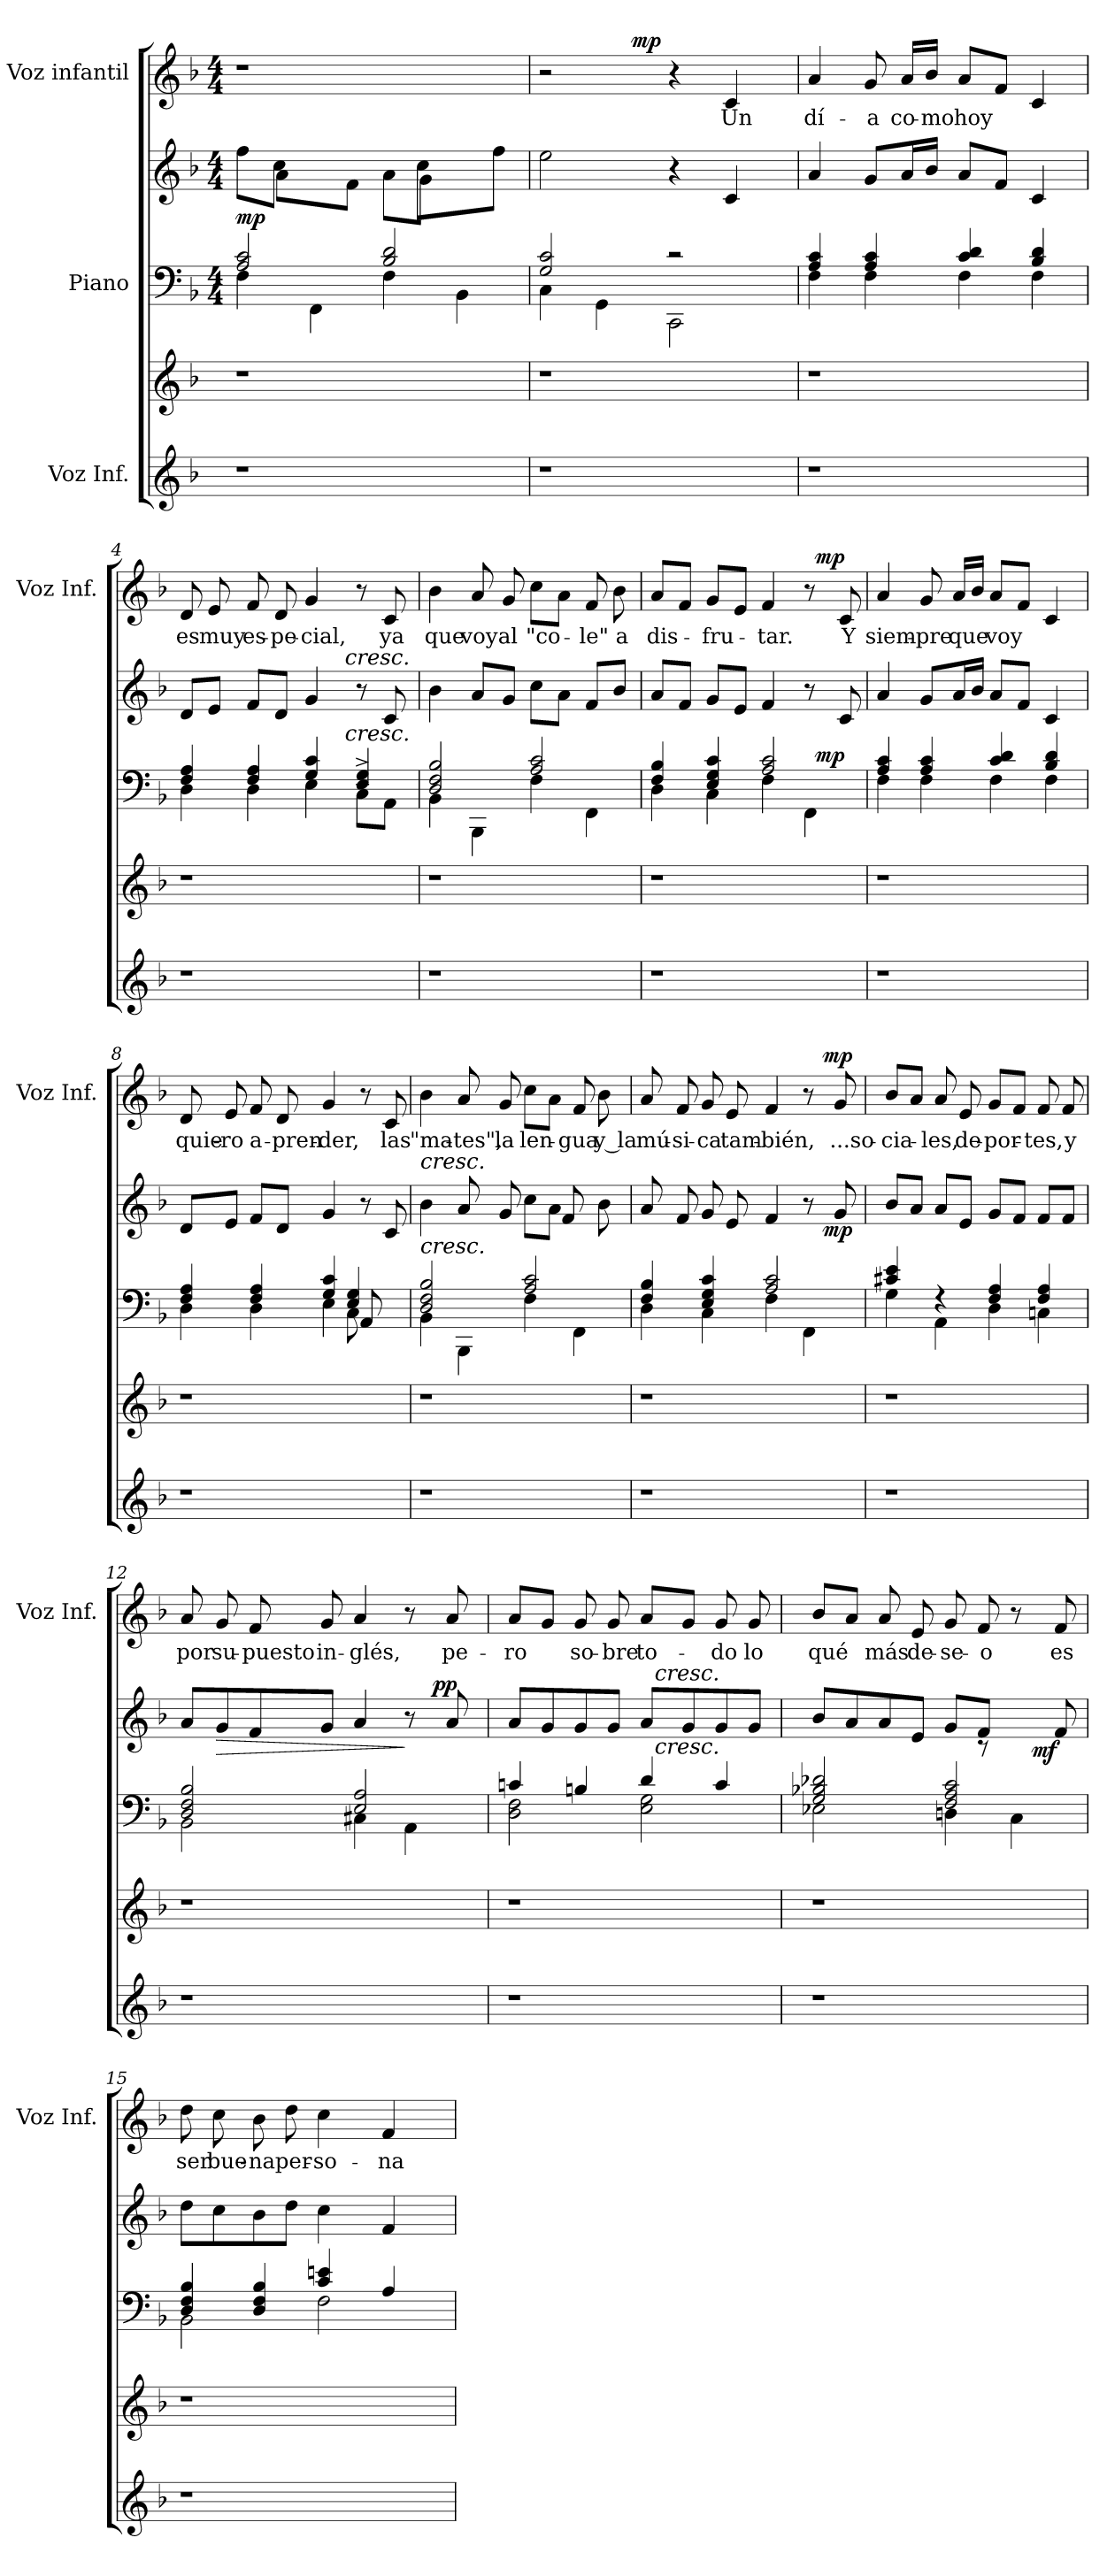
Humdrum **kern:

**kern	**kern	**kern	**kern	**dynam	**kern	**text	**dynam
*part3	*part3	*part2	*part2	*part2	*part1	*part1	*part1
*staff5	*staff4	*staff3	*staff2	*staff2/3	*staff1	*staff1	*staff1
*I"Voz Inf.	*	*I"Piano	*	*	*I"Voz infantil	*	*
*	*	*	*	*	*I'Voz Inf.	*	*
*clefG2	*clefG2	*clefF4	*clefG2	*	*clefG2	*	*
*k[b-]	*k[b-]	*k[b-]	*k[b-]	*	*k[b-]	*	*
*F:	*F:	*F:	*F:	*	*F:	*	*
*	*	*M4/4	*M4/4	*	*M4/4	*	*
=1	=1	=1	=1	=1	=1	=1	=1
*	*	*^	*^	*	*	*	*
*	*	*	*	*	*^	*	*	*	*
!	!	!	!	!	!	!	!LO:DY:a=2	!	!	!
1r	1r	2A/ 2c/	4F\	8ff\L	8ryy	2ryy	mp	1r	.	.
.	.	.	.	8cc\J	8a\L	.	.	.	.	.
.	.	.	4FF\	2.ryy	8ryy	.	.	.	.	.
.	.	.	.	.	8f\J	.	.	.	.	.
.	.	4F\	2B-/ 2d/	.	8a\L	8ryy	.	.	.	.
.	.	.	.	.	8g\J	8cc\L	.	.	.	.
.	.	4BB-\	.	.	4ryy	8ryy	.	.	.	.
.	.	.	.	.	.	8ff\J	.	.	.	.
*	*	*	*	*v	*v	*v	*	*	*	*
=2	=2	=2	=2	=2	=2	=2	=2	=2
*	*	*	*	*	*	*^	*	*
1r	1r	2G/ 2c/	4C\	2ee\	.	2r	4.ryy	.	.
.	.	.	4GG\	.	.	.	.	.	.
!	!	!	!	!	!	!	!	!	!LO:DY:b
.	.	.	.	.	.	.	2ryy	.	mp
.	.	2rc	2CC\	4r	.	4r	.	.	.
!	!	!	!	!	!	!	!	!LO:LY:b	!
.	.	.	.	4c/	.	4c/	.	Un	.
.	.	.	.	.	.	.	8ryy	.	.
=3	=3	=3	=3	=3	=3	=3	=3	=3	=3
!	!	!	!	!	!	!	!	!LO:LY:b	!
*	*	*	*	*	*	*v	*v	*	*
1r	1r	4A/ 4c/	4F\	4a/	.	4a/	dí-	.
!	!	!	!	!	!	!	!LO:LY:b	!
.	.	4A/ 4c/	4F\	8g/L	.	8g/	-a	.
!	!	!	!	!	!	!	!LO:LY:b	!
.	.	.	.	16a/L	.	16a/LL	co-	.
!	!	!	!	!	!	!	!LO:LY:b:rj	!
.	.	.	.	16b-/JJ	.	16b-/JJ	-mo	.
!	!	!	!	!	!	!	!LO:LY:b	!
.	.	4c/ 4d/	4F\	8a/L	.	8a/L	hoy	.
.	.	.	.	8f/J	.	8f/J	.	.
.	.	4B-/ 4d/	4F\	4c/	.	4c/	.	.
=4	=4	=4	=4	=4	=4	=4	=4	=4
!	!	!	!	!	!	!	!LO:LY:b	!
*	*	*	*	*^	*	*	*	*
1r	1r	4D\	4F/ 4A/	8d/L	2ryy	.	8d/	es	.
!	!	!	!	!	!	!	!	!LO:LY:b	!
.	.	.	.	8e/J	.	.	8e/	muy	.
!	!	!	!	!	!	!	!	!LO:LY:b	!
.	.	4D\	4F/ 4A/	8f/L	.	.	8f/	es-	.
!	!	!	!	!	!	!	!	!LO:LY:b	!
.	.	.	.	8d/J	.	.	8d/	-pe-	.
!	!	!	!	!	!	!	!	!LO:LY:b	!
.	.	4E\	4G/ 4c/	4g/	8..ryy	.	4g/	-cial,	.
!	!	!	!	!	!LO:TX:a:i:t=cresc.	!	!	!	!
!	!	!	!	!	!LO:TX:b:i:t=cresc.	!	!	!	!
.	.	.	.	.	4ryy	.	.	.	.
.	.	8C^<~<\L	4E/ 4G/	8r	.	.	8r	.	.
!	!	!	!	!	!	!	!	!LO:LY:b	!
.	.	8AA\J	.	8c/	.	.	8c/	ya	.
.	.	.	.	.	32ryy	.	.	.	.
!!LO:LB:g=z
=5	=5	=5	=5	=5	=5	=5	=5	=5	=5
!	!	!	!	!	!	!	!	!LO:LY:b	!
*	*	*	*	*v	*v	*	*	*	*
1r	1r	2D/ 2F/ 2B-/	4BB-\	4b-\	.	4b-\	que	.
!	!	!	!	!	!	!	!LO:LY:b	!
.	.	.	4BBB-\	8a/L	.	8a/	voy	.
!	!	!	!	!	!	!	!LO:LY:b	!
.	.	.	.	8g/J	.	8g/	al	.
!	!	!	!	!	!	!	!LO:LY:b	!
.	.	2A/ 2c/	4F\	8cc\L	.	8cc\L	"co-	.
.	.	.	.	8a\J	.	8a\J	.	.
!	!	!	!	!	!	!	!LO:LY:b	!
.	.	.	4FF\	8f/L	.	8f/	-le"	.
!	!	!	!	!	!	!	!LO:LY:b	!
.	.	.	.	8b-/J	.	8b-\	a	.
=6	=6	=6	=6	=6	=6	=6	=6	=6
!	!	!	!	!	!	!	!LO:LY:b	!
*	*	*	*^	*	*	*^	*	*
1r	1r	4D\	4F/ 4B-/	2ryy	8a/L	.	8a/L	2ryy	dis-	.
.	.	.	.	.	8f/J	.	8f/J	.	.	.
!	!	!	!	!	!	!	!	!	!LO:LY:b	!
.	.	4C\	4E/ 4G/ 4c/	.	8g/L	.	8g/L	.	-fru-	.
.	.	.	.	.	8e/J	.	8e/J	.	.	.
!	!	!	!	!	!	!	!	!	!LO:LY:b	!
.	.	4F\	2A/ 2c/	4ryy	4f/	.	4f/	4ryy	-tar.	.
.	.	4FF\	.	32ryy	8r	.	8r	32ryy	.	.
!	!	!	!	!	!	!LO:DY:a=2	!	!	!	!LO:DY:b
.	.	.	.	8..ryy	.	mp	.	8..ryy	.	mp
!	!	!	!	!	!	!	!	!	!LO:LY:b	!
.	.	.	.	.	8c/	.	8c/	.	Y	.
=7	=7	=7	=7	=7	=7	=7	=7	=7	=7	=7
!	!	!	!	!	!	!	!	!	!LO:LY:b	!
*	*	*	*v	*v	*	*	*v	*v	*	*
1r	1r	4A/ 4c/	4F\	4a/	.	4a/	siem-	.
!	!	!	!	!	!	!	!LO:LY:b:rj	!
.	.	4A/ 4c/	4F\	8g/L	.	8g/	-pre	.
!	!	!	!	!	!	!	!LO:LY:b	!
.	.	.	.	16a/L	.	16a/LL	que	.
.	.	.	.	16b-/JJ	.	16b-/JJ	.	.
!	!	!	!	!	!	!	!LO:LY:b	!
.	.	4c/ 4d/	4F\	8a/L	.	8a/L	voy	.
.	.	.	.	8f/J	.	8f/J	.	.
.	.	4B-/ 4d/	4F\	4c/	.	4c/	.	.
=8	=8	=8	=8	=8	=8	=8	=8	=8
*	*	*	*^	*	*	*	*	*
!	!	!	!	!	!	!	!	!LO:LY:b	!
1r	1r	4F/ 4A/	4D\	2.ryy	8d/L	.	8d/	quie-	.
!	!	!	!	!	!	!	!	!LO:LY:b:rj	!
.	.	.	.	.	8e/J	.	8e/	-ro	.
!	!	!	!	!	!	!	!	!LO:LY:b	!
.	.	4D\	4F/ 4A/	.	8f/L	.	8f/	a-	.
!	!	!	!	!	!	!	!	!LO:LY:b	!
.	.	.	.	.	8d/J	.	8d/	-pren-	.
!	!	!	!	!	!	!	!	!LO:LY:b	!
.	.	4E\	4G/ 4c/	.	4g/	.	4g/	-der,	.
.	.	8AA/	8C\	4E/ 4G/	8r	.	8r	.	.
!	!	!	!	!	!	!	!	!LO:LY:b	!
.	.	8ryy	8ryy	.	8c/	.	8c/	las	.
*	*	*	*v	*v	*	*	*	*	*
!!LO:LB:g=z
=9	=9	=9	=9	=9	=9	=9	=9	=9
*	*	*	*	*^	*	*	*	*
!	!	!	!	!LO:TX:a:i:t=cresc.	!	!	!	!	!
!	!	!LO:TX:a:i:t=cresc.	!	!	!	!	!	!	!
!	!	!	!	!	!	!	!	!LO:LY:b	!
1r	1r	2D/ 2F/ 2B-/	4BB-\	4b-\	2ryy	.	4b-\	"ma-	.
!	!	!	!	!	!	!	!	!LO:LY:b	!
.	.	.	4BBB-\	8a/	.	.	8a/	-tes",	.
!	!	!	!	!	!	!	!	!LO:LY:b	!
.	.	.	.	8g/	.	.	8g/	la	.
!	!	!	!	!	!	!	!	!LO:LY:b	!
.	.	4F\	2A/ 2c/	8cc\L	8ryy	.	8cc\L	len-	.
.	.	.	.	8a\J	8f/	.	8a\J	.	.
!	!	!	!	!	!	!	!	!LO:LY:b:rj	!
.	.	4FF\	.	4ryy	8ryy	.	8f/	-gua	.
!	!	!	!	!	!	!	!	!LO:LY:b:rj	!
.	.	.	.	.	8b-\	.	8b-\	y la	.
=10	=10	=10	=10	=10	=10	=10	=10	=10	=10
!	!	!	!	!	!	!	!	!LO:LY:b	!
*	*	*	*	*	*	*	*^	*	*
1r	1r	4D\	4F/ 4B-/	8a/	2ryy	.	8a/	2ryy	mú-	.
!	!	!	!	!	!	!	!	!	!LO:LY:b	!
.	.	.	.	8f/	.	.	8f/	.	-si-	.
!	!	!	!	!	!	!	!	!	!LO:LY:b	!
.	.	4C\	4E/ 4G/ 4c/	8g/	.	.	8g/	.	-ca	.
!	!	!	!	!	!	!	!	!	!LO:LY:b	!
.	.	.	.	8e/	.	.	8e/	.	tam-	.
!	!	!	!	!	!	!	!	!	!LO:LY:b	!
.	.	4F\	2A/ 2c/	4f/	4ryy	.	4f/	4ryy	-bién,	.
.	.	4FF\	.	8r	16.ryy	.	8r	16.ryy	.	.
!	!	!	!	!	!	!LO:DY:b	!	!	!	!LO:DY:b
.	.	.	.	.	8ryy	mp	.	8ryy	.	mp
!	!	!	!	!	!	!	!	!	!LO:LY:b:rj	!
.	.	.	.	8g/	.	.	8g/	.	...so-	.
.	.	.	.	.	32ryy	.	.	32ryy	.	.
=11	=11	=11	=11	=11	=11	=11	=11	=11	=11	=11
!	!	!	!	!	!	!	!	!	!LO:LY:b	!
*	*	*	*	*v	*v	*	*	*	*	*
*	*	*	*	*	*	*v	*v	*	*
1r	1r	4G\	4c#X/ 4e/	8b-/L	.	8b-/L	-cia-	.
.	.	.	.	8a/J	.	8a/J	.	.
!	!	!	!	!	!	!	!LO:LY:b	!
.	.	4AA\	4rF	8a/L	.	8a/	-les,	.
!	!	!	!	!	!	!	!LO:LY:b	!
.	.	.	.	8e/J	.	8e/	de-	.
!	!	!	!	!	!	!	!LO:LY:b	!
.	.	4D\	4F/ 4A/	8g/L	.	8g/L	-por-	.
.	.	.	.	8f/J	.	8f/J	.	.
!	!	!	!	!	!	!	!LO:LY:b	!
.	.	4Cn\	4F/ 4A/	8f/L	.	8f/	-tes,	.
!	!	!	!	!	!	!	!LO:LY:b	!
.	.	.	.	8f/J	.	8f/	y	.
!!LO:LB:g=z
=12	=12	=12	=12	=12	=12	=12	=12	=12
!	!	!	!	!	!	!	!LO:LY:b	!
*	*	*	*	*^	*	*	*	*
1r	1r	2D/ 2F/ 2B-/	2BB-\	8a/L	2ryy	.	8a/	por	.
!	!	!	!	!	!	!LO:HP:b	!	!LO:LY:b	!
.	.	.	.	8g/	.	>	8g/	su-	.
!	!	!	!	!	!	!	!	!LO:LY:b	!
.	.	.	.	8f/	.	.	8f/	-pues­to	.
!	!	!	!	!	!	!	!	!LO:LY:b	!
.	.	.	.	8g/J	.	.	8g/	in-	.
!	!	!	!	!	!	!	!	!LO:LY:b	!
.	.	2E/ 2A/	4C#X\	4a/	4ryy	.	4a/	-glés,	.
.	.	.	4AA\	8r	16.ryy	]	8r	.	.
!	!	!	!	!	!	!LO:DY:a	!	!	!
!	!	!	!	!	!	!LO:DY:n=1:b	!	!	!
.	.	.	.	.	8ryy	p p	.	.	.
!	!	!	!	!	!	!	!	!LO:LY:b	!
.	.	.	.	8a/	.	.	8a/	pe-	.
.	.	.	.	.	32ryy	.	.	.	.
=13	=13	=13	=13	=13	=13	=13	=13	=13	=13
!	!	!	!	!	!	!	!	!LO:LY:b	!
1r	1r	2D\ 2F\	4cn/	8a/L	2ryy	.	8a/L	-ro	.
.	.	.	.	8g/	.	.	8g/J	.	.
!	!	!	!	!	!	!	!	!LO:LY:b	!
.	.	.	4Bn/	8g/	.	.	8g/	so-	.
!	!	!	!	!	!	!	!	!LO:LY:b:rj	!
.	.	.	.	8g/J	.	.	8g/	-bre	.
!	!	!	!	!	!	!	!	!LO:LY:b	!
.	.	2E\ 2G\	4d/	8a/L	32ryy	.	8a/L	to-	.
!	!	!	!	!	!LO:TX:b:i:t=cresc.	!	!	!	!
!	!	!	!	!	!LO:TX:a:i:t=cresc.	!	!	!	!
.	.	.	.	.	4...ryy	.	.	.	.
.	.	.	.	8g/	.	.	8g/J	.	.
!	!	!	!	!	!	!	!	!LO:LY:b	!
.	.	.	4c/	8g/	.	.	8g/	-do	.
!	!	!	!	!	!	!	!	!LO:LY:b	!
.	.	.	.	8g/J	.	.	8g/	lo	.
=14	=14	=14	=14	=14	=14	=14	=14	=14	=14
!	!	!	!	!	!	!	!	!LO:LY:b	!
1r	1r	2G/ 2B-X/ 2d-X/	2E-X\	8b-:/L	2ryy	.	8b-/L	qué	.
.	.	.	.	8a/	.	.	8a/J	.	.
!	!	!	!	!	!	!	!	!LO:LY:b	!
.	.	.	.	8a/	.	.	8a/	más	.
!	!	!	!	!	!	!	!	!LO:LY:b	!
.	.	.	.	8e:/J	.	.	8e/	de-	.
!	!	!	!	!	!	!	!	!LO:LY:b	!
.	.	4Dn\	2F/ 2A/ 2c/	8g/L	8ryy	.	8g/	-se-	.
!	!	!	!	!	!	!	!	!LO:LY:b	!
.	.	.	.	8f/J	8rc	.	8f/	-o	.
.	.	4C\	.	4ryy	16ryy	.	8r	.	.
!	!	!	!	!	!	!LO:DY:b	!	!	!
.	.	.	.	.	16ryy	mf	.	.	.
!	!	!	!	!	!	!	!	!LO:LY:b	!
.	.	.	.	.	8f/	.	8f/	es	.
!!LO:PB:g=z
=15	=15	=15	=15	=15	=15	=15	=15	=15	=15
*	*	*	*^	*	*	*	*	*	*
!	!	!	!	!	!	!	!	!	!LO:LY:b	!
*	*	*	*	*	*v	*v	*	*	*	*
1r	1r	2BB-\	4D/ 4F/ 4B-/	2ryy	8dd\L	.	8dd\	ser	.
!	!	!	!	!	!	!	!	!LO:LY:b	!
.	.	.	.	.	8cc\	.	8cc\	bue-	.
!	!	!	!	!	!	!	!	!LO:LY:b:rj	!
.	.	.	4D/ 4F/ 4B-/	.	8b-\	.	8b-\	-na	.
!	!	!	!	!	!	!	!	!LO:LY:b	!
.	.	.	.	.	8dd\J	.	8dd\	per-	.
!	!	!	!	!	!	!	!	!LO:LY:b	!
.	.	2F\	16.ryy	4c/ 4en/	4cc\	.	4cc\	-so-	.
.	.	.	4ryy	.	.	.	.	.	.
!	!	!	!	!	!	!	!	!LO:LY:b:rj	!
.	.	.	.	4A/	4f/	.	4f/	-na	.
.	.	.	8ryy	.	.	.	.	.	.
.	.	.	32ryy	.	.	.	.	.	.
*	*	*v	*v	*v	*	*	*	*	*
=	=	=	=	=	=	=	=
*-	*-	*-	*-	*-	*-	*-	*-
